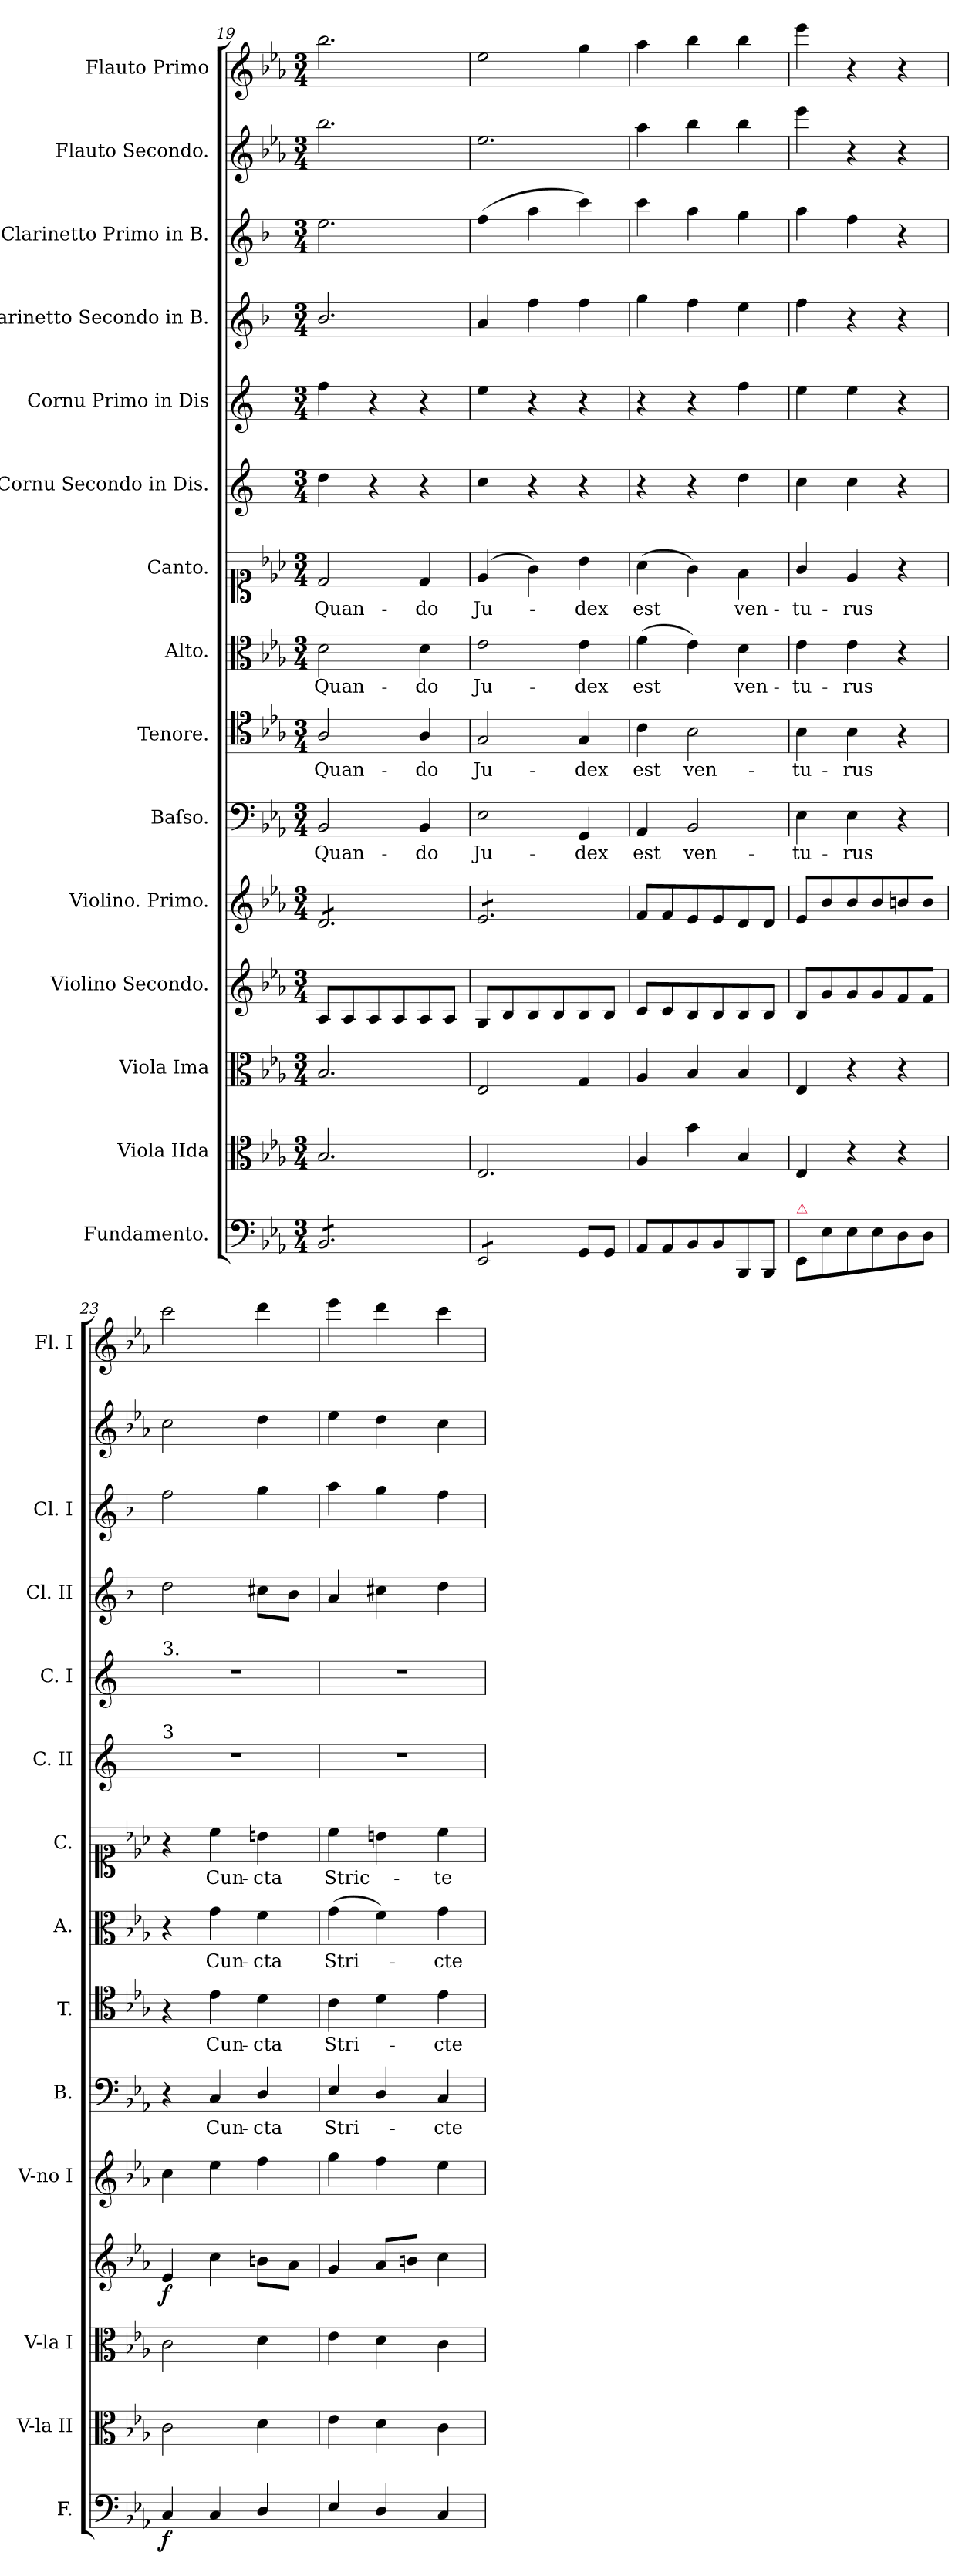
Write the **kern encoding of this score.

**kern	**dynam	**kern	**kern	**kern	**dynam	**kern	**dynam	**kern	**text	**kern	**text	**kern	**text	**kern	**text	**kern	**kern	**kern	**kern	**kern	**kern
*part15	*part15	*part14	*part13	*part12	*part12	*part11	*part11	*part10	*part10	*part9	*part9	*part8	*part8	*part7	*part7	*part6	*part5	*part4	*part3	*part2	*part1
*staff15	*staff15	*staff14	*staff13	*staff12	*staff12	*staff11	*staff11	*staff10	*staff10	*staff9	*staff9	*staff8	*staff8	*staff7	*staff7	*staff6	*staff5	*staff4	*staff3	*staff2	*staff1
*I"Fundamento.	*	*I"Viola IIda	*I"Viola Ima	*I"Violino Secondo.	*	*I"Violino. Primo.	*	*I"Baſso.	*	*I"Tenore.	*	*I"Alto.	*	*I"Canto.	*	*I"Cornu Secondo in Dis.	*I"Cornu Primo in Dis	*I"Clarinetto Secondo in B.	*I"Clarinetto Primo in B.	*I"Flauto Secondo.	*I"Flauto Primo
*I'F.	*	*I'V-la II	*I'V-la I	*	*	*I'V-no I	*	*I'B.	*	*I'T.	*	*I'A.	*	*I'C.	*	*I'C. II	*I'C. I	*I'Cl. II	*I'Cl. I	*	*I'Fl. I
*clefF4	*	*clefC3	*clefC3	*clefG2	*	*clefG2	*	*clefF4	*	*clefC4	*	*clefC3	*	*clefC1	*	*clefG2	*clefG2	*clefG2	*clefG2	*clefG2	*clefG2
*	*	*	*	*	*	*	*	*	*	*	*	*	*	*	*	*ITrd5c9	*ITrd5c9	*ITrd1c2	*ITrd1c2	*	*
*k[b-e-a-]	*	*k[b-e-a-]	*k[b-e-a-]	*k[b-e-a-]	*	*k[b-e-a-]	*	*k[b-e-a-]	*	*k[b-e-a-]	*	*k[b-e-a-]	*	*k[b-e-a-]	*	*k[b-e-a-]	*k[b-e-a-]	*k[b-e-a-]	*k[b-e-a-]	*k[b-e-a-]	*k[b-e-a-]
*E-:	*	*E-:	*E-:	*E-:	*	*E-:	*	*E-:	*	*E-:	*	*E-:	*	*E-:	*	*E-:	*E-:	*E-:	*E-:	*E-:	*E-:
*M3/4	*	*M3/4	*M3/4	*M3/4	*	*M3/4	*	*M3/4	*	*M3/4	*	*M3/4	*	*M3/4	*	*M3/4	*M3/4	*M3/4	*M3/4	*M3/4	*M3/4
=19	=19	=19	=19	=19	=19	=19	=19	=19	=19	=19	=19	=19	=19	=19	=19	=19	=19	=19	=19	=19	=19
*tremolo	*	*	*	*	*	*	*	*	*	*	*	*	*	*	*	*	*	*	*	*	*
*	*	*	*	*	*	*tremolo	*	*	*	*	*	*	*	*	*	*	*	*	*	*	*
8BB-/L	.	2.B-/	2.B-/	8A-/L	.	8d/L	.	2BB-/	Quan-	2A-/	Quan-	2d\	Quan-	2d/	Quan-	4f\	4a-\	2.a-/	2.dd\	2.bb-\	2.bb-\
8BB-/	.	.	.	8A-/	.	8d/	.	.	.	.	.	.	.	.	.	.	.	.	.	.	.
8BB-/	.	.	.	8A-/	.	8d/	.	.	.	.	.	.	.	.	.	4r	4r	.	.	.	.
8BB-/	.	.	.	8A-/	.	8d/	.	.	.	.	.	.	.	.	.	.	.	.	.	.	.
8BB-/	.	.	.	8A-/	.	8d/	.	4BB-/	-do	4A-/	-do	4d\	-do	4d/	-do	4r	4r	.	.	.	.
8BB-/J	.	.	.	8A-/J	.	8d/J	.	.	.	.	.	.	.	.	.	.	.	.	.	.	.
=20	=20	=20	=20	=20	=20	=20	=20	=20	=20	=20	=20	=20	=20	=20	=20	=20	=20	=20	=20	=20	=20
8EE-/L	.	2.E-/	2E-/	8G/L	.	8e-/L	.	2E-\	Ju-	2G/	Ju-	2e-\	Ju-	(4e-/	Ju-	4e-\	4g\	4g/	(4ee-\	2.ee-\	2ee-\
8EE-/	.	.	.	8B-/	.	8e-/	.	.	.	.	.	.	.	.	.	.	.	.	.	.	.
8EE-/	.	.	.	8B-/	.	8e-/	.	.	.	.	.	.	.	4g\)	.	4r	4r	4ee-\	4gg\	.	.
8EE-/J	.	.	.	8B-/	.	8e-/	.	.	.	.	.	.	.	.	.	.	.	.	.	.	.
*Xtremolo	*	*	*	*	*	*	*	*	*	*	*	*	*	*	*	*	*	*	*	*	*
8GG/L	.	.	4G/	8B-/	.	8e-/	.	4GG/	-dex	4G/	-dex	4e-\	-dex	4b-\	-dex	4r	4r	4ee-\	4bb-\)	.	4gg\
8GG/J	.	.	.	8B-/J	.	8e-/J	.	.	.	.	.	.	.	.	.	.	.	.	.	.	.
*	*	*	*	*	*	*Xtremolo	*	*	*	*	*	*	*	*	*	*	*	*	*	*	*
=21	=21	=21	=21	=21	=21	=21	=21	=21	=21	=21	=21	=21	=21	=21	=21	=21	=21	=21	=21	=21	=21
8AA-/L	.	4A-/	4A-/	8c/L	.	8f/L	.	4AA-/	est	4c\	est	(4f\	est	(4a-\	est	4r	4r	4ff\	4bb-\	4aa-\	4aa-\
8AA-/	.	.	.	8c/	.	8f/	.	.	.	.	.	.	.	.	.	.	.	.	.	.	.
8BB-/	.	4b-\	4B-/	8B-/	.	8e-/	.	2BB-/	ven-	2B-\	ven-	4e-\)	.	4g\)	.	4r	4r	4ee-\	4gg\	4bb-\	4bb-\
8BB-/	.	.	.	8B-/	.	8e-/	.	.	.	.	.	.	.	.	.	.	.	.	.	.	.
8BBB-/	.	4B-/	4B-/	8B-/	.	8d/	.	.	.	.	.	4d\	ven-	4f\	ven-	4f\	4a-\	4dd\	4ff\	4bb-\	4bb-\
8BBB-/J	.	.	.	8B-/J	.	8d/J	.	.	.	.	.	.	.	.	.	.	.	.	.	.	.
=22	=22	=22	=22	=22	=22	=22	=22	=22	=22	=22	=22	=22	=22	=22	=22	=22	=22	=22	=22	=22	=22
!LO:TX:a:color=crimson:t=⚠	!	!	!	!	!	!	!	!	!	!	!	!	!	!	!	!	!	!	!	!	!
8EE-/L	.	4E-/	4E-/	8B-/L	.	8e-/L	.	4E-\	-tu-	4B-\	-tu-	4e-\	-tu-	4g/	-tu-	4e-\	4g\	4ee-\	4gg\	4eee-\	4eee-\
8E-\	.	.	.	8g/	.	8b-/	.	.	.	.	.	.	.	.	.	.	.	.	.	.	.
8E-\	.	4r	4r	8g/	.	8b-/	.	4E-\	-rus	4B-\	-rus	4e-\	-rus	4e-/	-rus	4e-\	4g\	4r	4ee-\	4r	4r
8E-\	.	.	.	8g/	.	8b-/	.	.	.	.	.	.	.	.	.	.	.	.	.	.	.
8D\	.	4r	4r	8f/	.	8bn/	.	4r	.	4r	.	4r	.	4r	.	4r	4r	4r	4r	4r	4r
8D\J	.	.	.	8f/J	.	8b/J	.	.	.	.	.	.	.	.	.	.	.	.	.	.	.
=23	=23	=23	=23	=23	=23	=23	=23	=23	=23	=23	=23	=23	=23	=23	=23	=23	=23	=23	=23	=23	=23
!	!	!	!	!	!	!	!	!	!	!	!	!	!	!	!	!	!LO:TX:a:t=3.	!	!	!	!
!	!	!	!	!	!	!	!	!	!	!	!	!	!	!	!	!LO:TX:a:t=3	!	!	!	!	!
!	!	!	!	!	!	!	!LO:DY:b	!	!	!	!	!	!	!	!	!	!	!	!	!	!
4C/	f	2c\	2c\	4e-/	f	4cc\	fr&colon;	4r	.	4r	.	4r	.	4r	.	2.r	2.r	2cc\	2ee-\	2cc\	2ccc\
4C/	.	.	.	4cc\	.	4ee-\	.	4C/	Cun-	4e-\	Cun-	4g\	Cun-	4cc\	Cun-	.	.	.	.	.	.
4D/	.	4d\	4d\	8bn\L	.	4ff\	.	4D/	-cta	4d\	-cta	4f\	-cta	4bn\	-cta	.	.	8bn\L	4ff\	4dd\	4ddd\
.	.	.	.	8a-\J	.	.	.	.	.	.	.	.	.	.	.	.	.	8a-\J	.	.	.
=24	=24	=24	=24	=24	=24	=24	=24	=24	=24	=24	=24	=24	=24	=24	=24	=24	=24	=24	=24	=24	=24
4E-/	.	4e-\	4e-\	4g/	.	4gg\	.	4E-/	Stri-	4c\	Stri-	(4g\	Stri-	4cc\	Stric-	2.r	2.r	4g/	4gg\	4ee-\	4eee-\
4D/	.	4d\	4d\	8a-/L	.	4ff\	.	4D/	.	4d\	.	4f\)	.	4bn\	.	.	.	4bn\	4ff\	4dd\	4ddd\
.	.	.	.	8bn/J	.	.	.	.	.	.	.	.	.	.	.	.	.	.	.	.	.
4C/	.	4c\	4c\	4cc\	.	4ee-\	.	4C/	-cte	4e-\	-cte	4g\	-cte	4cc\	-te	.	.	4cc\	4ee-\	4cc\	4ccc\
=	=	=	=	=	=	=	=	=	=	=	=	=	=	=	=	=	=	=	=	=	=
*-	*-	*-	*-	*-	*-	*-	*-	*-	*-	*-	*-	*-	*-	*-	*-	*-	*-	*-	*-	*-	*-
